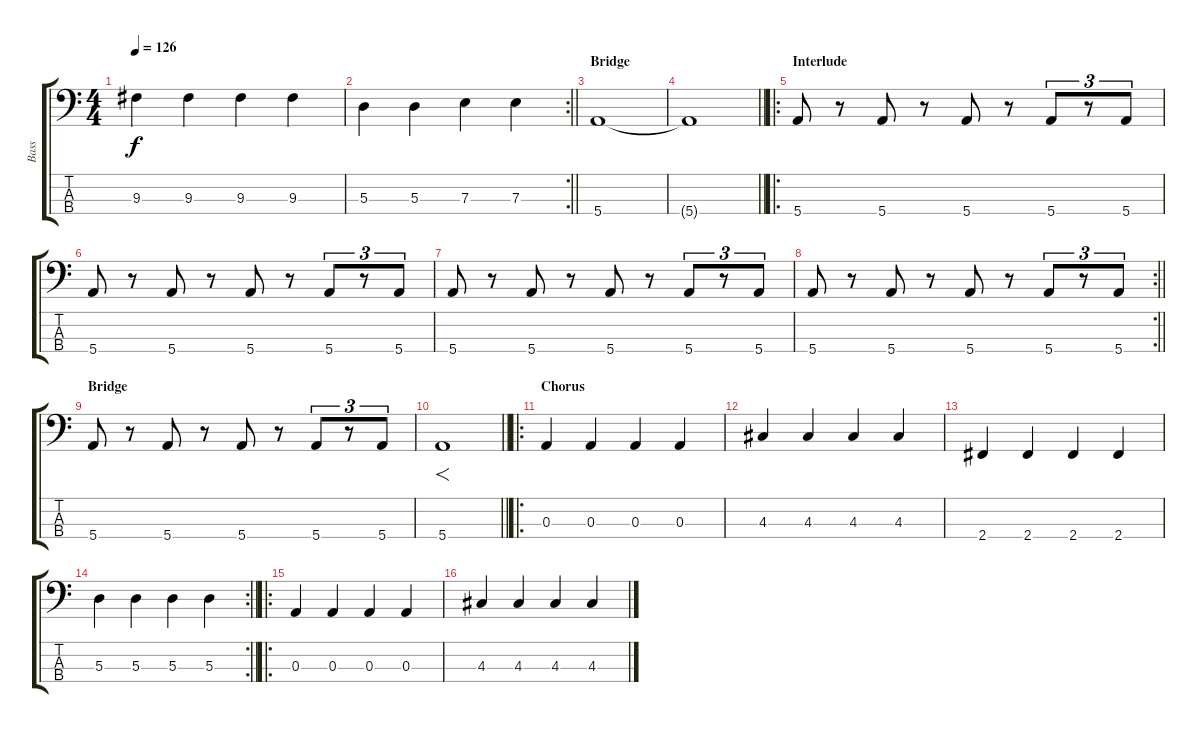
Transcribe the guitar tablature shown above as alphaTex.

\track ("Bass" "Bass") {instrument electricbassfinger}
\staff {score tabs}
\tuning (G2 D2 A1 E1) {hide}
\ts (4 4)
\tempo 126
\clef f4
\ks c
9.3.4{dy f} 9.3.4 9.3.4 9.3.4 |
\rc 2
\barLineRight lightlight
5.3.4 5.3.4 7.3.4 7.3.4 |
\section ("" "Bridge")
5.4.1 |
\barLineRight lightlight
5.4{t}.1 |
\ro
\section ("" "Interlude")
5.4.8 r.8 5.4.8 r.8 5.4.8 r.8 5.4.8{tu (3 2)} r.8{tu (3 2)} 5.4.8{tu (3 2)} |
5.4.8 r.8 5.4.8 r.8 5.4.8 r.8 5.4.8{tu (3 2)} r.8{tu (3 2)} 5.4.8{tu (3 2)} |
5.4.8 r.8 5.4.8 r.8 5.4.8 r.8 5.4.8{tu (3 2)} r.8{tu (3 2)} 5.4.8{tu (3 2)} |
\rc 2
\barLineRight lightlight
5.4.8 r.8 5.4.8 r.8 5.4.8 r.8 5.4.8{tu (3 2)} r.8{tu (3 2)} 5.4.8{tu (3 2)} |
\section ("" "Bridge")
5.4.8 r.8 5.4.8 r.8 5.4.8 r.8 5.4.8{tu (3 2)} r.8{tu (3 2)} 5.4.8{tu (3 2)} |
\barLineRight lightlight
5.4.1{f} |
\ro
\section ("" "Chorus")
0.3.4 0.3.4 0.3.4 0.3.4 |
4.3.4 4.3.4 4.3.4 4.3.4 |
2.4.4 2.4.4 2.4.4 2.4.4 |
\rc 2
\barLineRight lightlight
5.3.4 5.3.4 5.3.4 5.3.4 |
\ro
0.3.4 0.3.4 0.3.4 0.3.4 |
4.3.4 4.3.4 4.3.4 4.3.4
